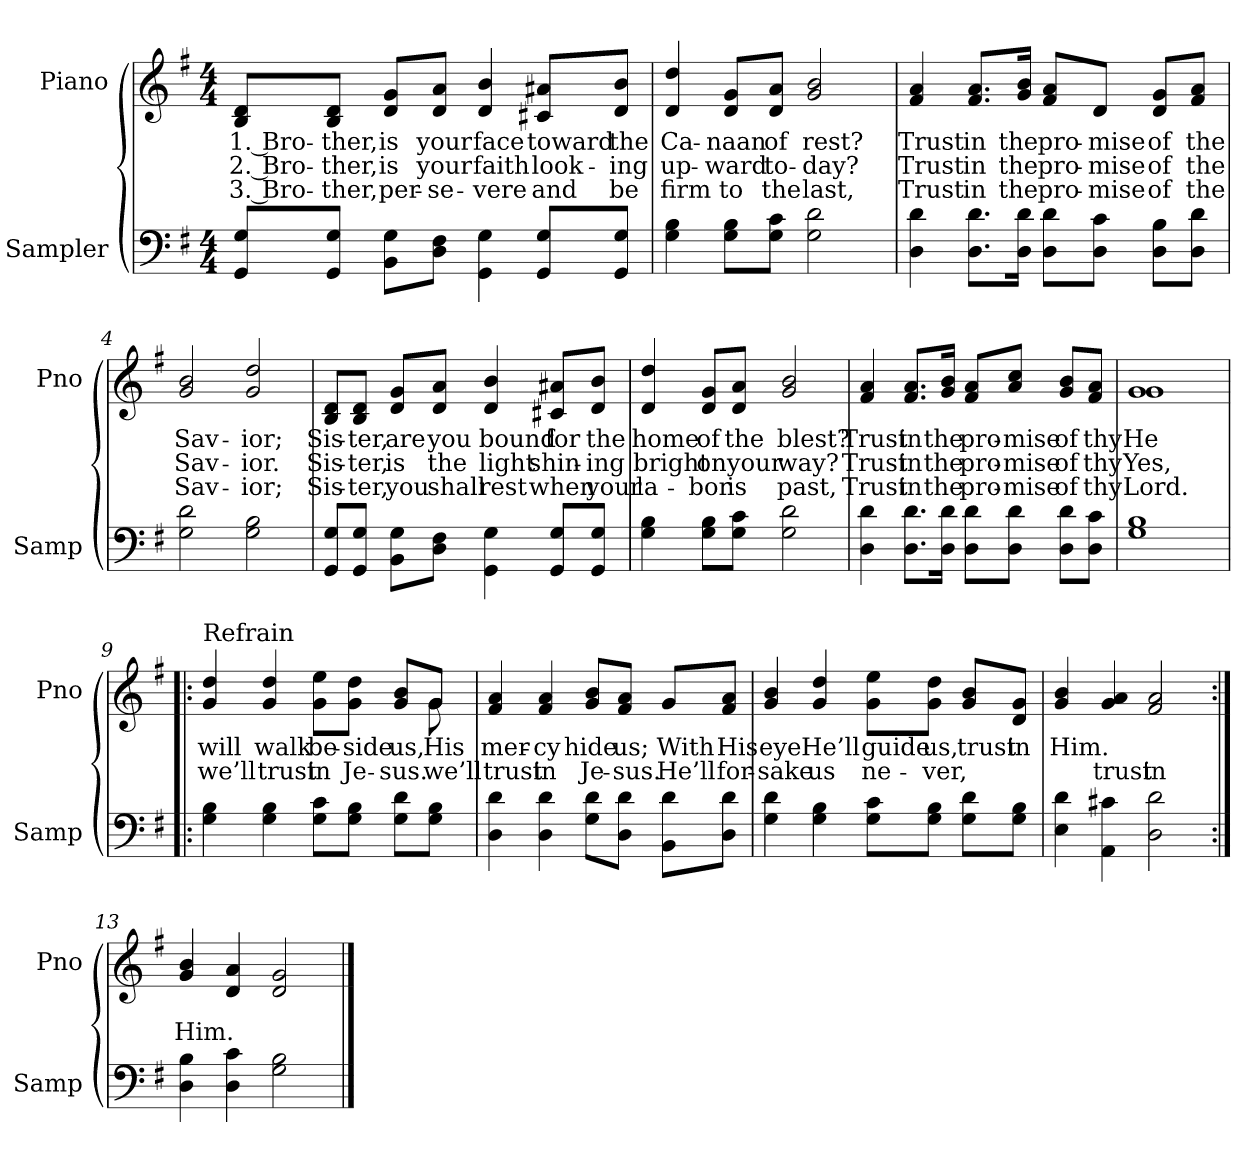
**kern	**kern	**text	**text	**text
*part2	*part1	*part1	*part1	*part1
*staff2	*staff1	*staff1	*staff1	*staff1
*I"Sampler	*I"Piano	*	*	*
*I'Samp	*I'Pno	*	*	*
*clefF4	*clefG2	*	*	*
*k[f#]	*k[f#]	*	*	*
*G:	*G:	*	*	*
*M4/4	*M4/4	*	*	*
=1	=1	=1	=1	=1
8GG/ 8G/L	8B/ 8d/L	1. Bro-	2. Bro-	3. Bro-
8GG/ 8G/J	8B/ 8d/J	-ther,	-ther,	-ther,
8BB\ 8G\L	8d/ 8g/L	is	is	per-
8D\ 8F#\J	8d/ 8a/J	your	your	-se-
4GG\ 4G\	4d/ 4b/	face	faith	-vere
8GG/ 8G/L	8c#X/ 8a#X/L	toward	look-	and
8GG/ 8G/J	8d/ 8b/J	the	-ing	be
=2	=2	=2	=2	=2
4G\ 4B\	4d/ 4dd/	Ca-	up-	firm
8G\ 8B\L	8d/ 8g/L	-naan	-ward	to
8G\ 8c\J	8d/ 8a/J	of	to-	the
2G\ 2d\	2g/ 2b/	rest?	-day?	last,
=3	=3	=3	=3	=3
4D\ 4d\	4f#/ 4a/	Trust	Trust	Trust
8.D\ 8.d\L	8.f#/ 8.a/L	in	in	in
16D\ 16d\Jk	16g/ 16b/Jk	the	the	the
8D\ 8d\L	8f#/ 8a/L	pro-	pro-	pro-
8D\ 8c\J	8d/J	-mise	-mise	-mise
8D\ 8B\L	8d/ 8g/L	of	of	of
8D\ 8d\J	8f#/ 8a/J	the	the	the
=4	=4	=4	=4	=4
2G\ 2d\	2g/ 2b/	Sav-	Sav-	Sav-
2G\ 2B\	2g/ 2dd/	-ior;	-ior.	-ior;
=5	=5	=5	=5	=5
8GG/ 8G/L	8B/ 8d/L	Sis-	Sis-	Sis-
8GG/ 8G/J	8B/ 8d/J	-ter,	-ter,	-ter,
8BB\ 8G\L	8d/ 8g/L	are	is	you
8D\ 8F#\J	8d/ 8a/J	you	the	shall
4GG\ 4G\	4d/ 4b/	bound	light	rest
8GG/ 8G/L	8c#X/ 8a#X/L	for	shin-	when
8GG/ 8G/J	8d/ 8b/J	the	-ing	your
=6	=6	=6	=6	=6
4G\ 4B\	4d/ 4dd/	home	bright	la-
8G\ 8B\L	8d/ 8g/L	of	on	-bor
8G\ 8c\J	8d/ 8a/J	the	your	is
2G\ 2d\	2g/ 2b/	blest?	way?	past,
=7	=7	=7	=7	=7
4D\ 4d\	4f#/ 4a/	Trust	Trust	Trust
8.D\ 8.d\L	8.f#/ 8.a/L	in	in	in
16D\ 16d\Jk	16g/ 16b/Jk	the	the	the
8D\ 8d\L	8f#/ 8a/L	pro-	pro-	pro-
8D\ 8d\J	8a/ 8cc/J	-mise	-mise	-mise
8D\ 8d\L	8g/ 8b/L	of	of	of
8D\ 8c\J	8f#/ 8a/J	thy	thy	thy
=8	=8	=8	=8	=8
*	*^	*	*	*
1G\ 1B\	1g/	1g	He	Yes,	Lord.
=9!|:	=9!|:	=9!|:	=9!|:	=9!|:	=9!|:
!	!LO:TX:t=Refrain	!	!	!	!
4G\ 4B\	4g/ 4dd/	2..ryy	will	we’ll	.
4G\ 4B\	4g/ 4dd/	.	walk	trust	.
8G\ 8c\L	8g\ 8ee\L	.	be-	in	.
8G\ 8B\J	8g\ 8dd\J	.	-side	Je-	.
8G\ 8d\L	8g/ 8b/L	.	us,	-sus.	.
8G\ 8B\J	8g/J	8g	His	we’ll	.
*	*v	*v	*	*	*
=10	=10	=10	=10	=10
4D\ 4d\	4f#/ 4a/	mer-	trust	.
4D\ 4d\	4f#/ 4a/	-cy	in	.
8G\ 8d\L	8g/ 8b/L	hide	Je-	.
8D\ 8d\J	8f#/ 8a/J	us;	-sus.	.
8BB\ 8d\L	8g/L	With	He’ll	.
8D\ 8d\J	8f#/ 8a/J	His	for-	.
=11	=11	=11	=11	=11
4G\ 4d\	4g/ 4b/	eye	-sake	.
4G\ 4B\	4g/ 4dd/	He’ll	us	.
8G\ 8c\L	8g\ 8ee\L	guide	ne-	.
8G\ 8B\J	8g\ 8dd\J	us,	-ver,	.
8G\ 8d\L	8g/ 8b/L	trust	.	.
8G\ 8B\J	8d/ 8g/J	in	.	.
=12	=12	=12	=12	=12
4E 4d	4g/ 4b/	Him.	.	.
4AA 4c#X	4g/ 4a/	.	trust	.
2D 2d	2f# 2a	.	in	.
=13:|!	=13:|!	=13:|!	=13:|!	=13:|!
4D\ 4B\	4g 4b	.	Him.	.
4D\ 4c\	4d 4a	.	.	.
2G\ 2B\	2d 2g	.	.	.
==	==	==	==	==
*-	*-	*-	*-	*-
